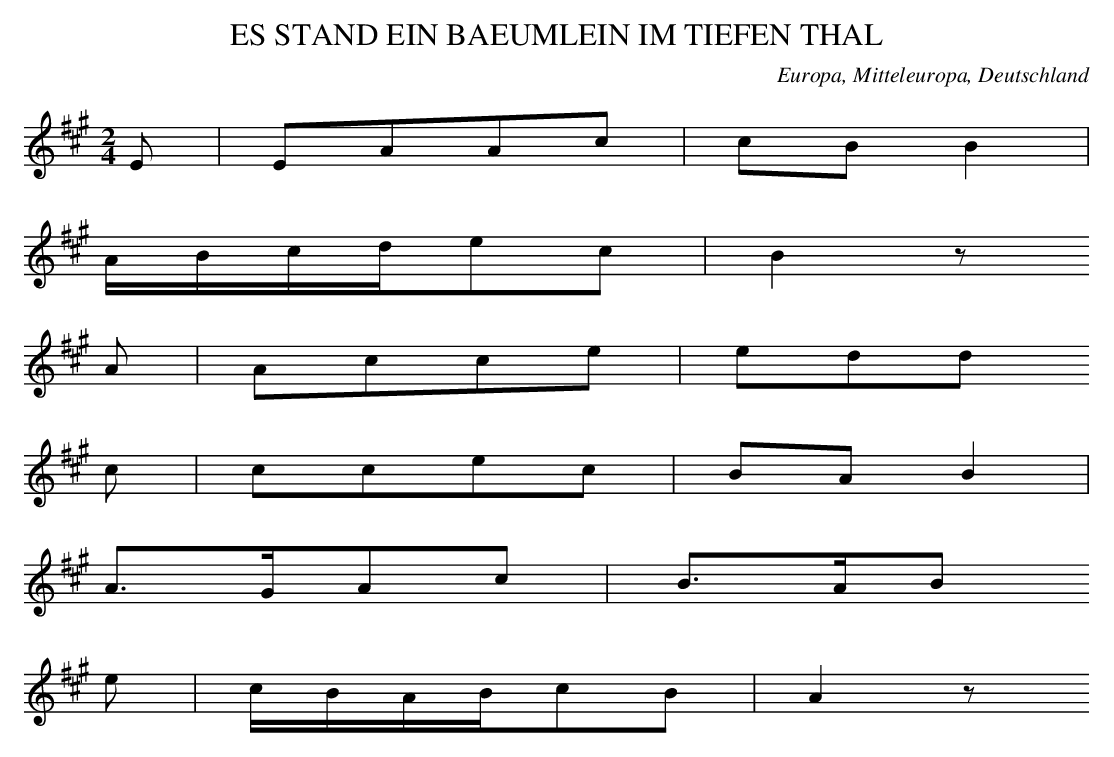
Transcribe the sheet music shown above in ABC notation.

X:1
T: ES STAND EIN BAEUMLEIN IM TIEFEN THAL
O: Europa, Mitteleuropa, Deutschland
M: 2/4
L: 1/16
K: A
E2 | E2A2A2c2 | c2B2B4 |
ABcde2c2 | B4z2
A2 | A2c2c2e2 | e2d2d2
c2 | c2c2e2c2 | B2A2B4 |
A3GA2c2 | B3AB2
e2 | cBABc2B2 | A4z2
